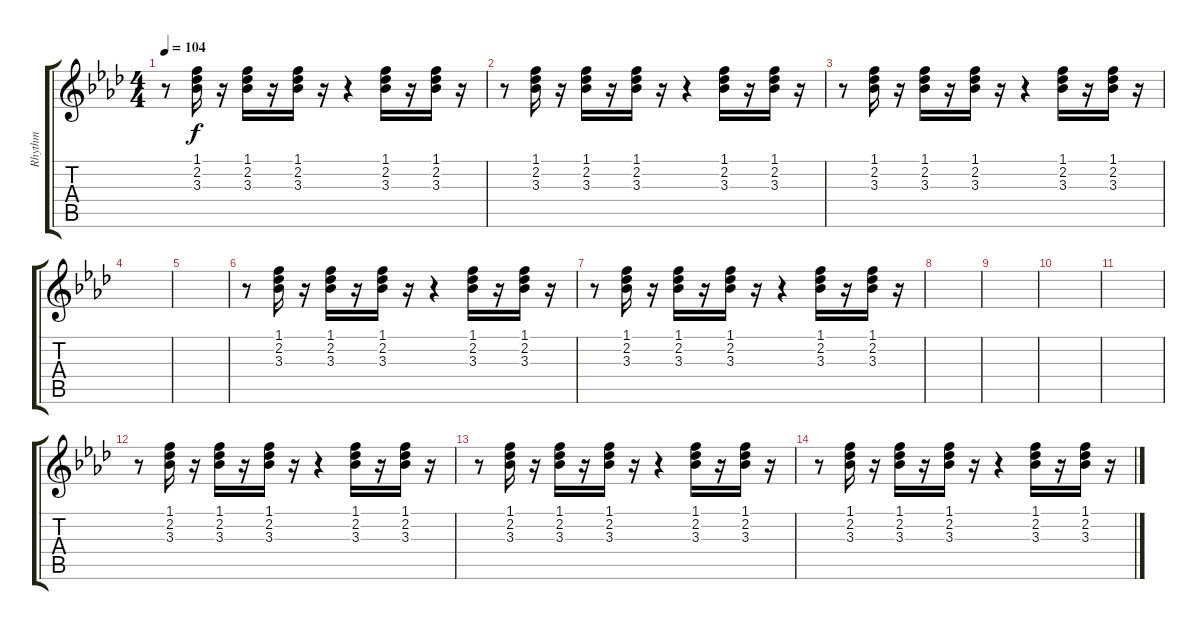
\track ("Rhythm" "Rhythm") {instrument electricguitarjazz}
\staff {score tabs}
\tuning (E4 B3 G3 D3 A2 E2) {hide}
\ts (4 4)
\tempo 104
\clef g2
\ks ab
r.8{dy f} (1.1 2.2 3.3).16 r.16 (1.1 2.2 3.3).16 r.16 (1.1 2.2 3.3).16 r.16 r.4 (1.1 2.2 3.3).16 r.16 (1.1 2.2 3.3).16 r.16 |
r.8 (1.1 2.2 3.3).16 r.16 (1.1 2.2 3.3).16 r.16 (1.1 2.2 3.3).16 r.16 r.4 (1.1 2.2 3.3).16 r.16 (1.1 2.2 3.3).16 r.16 |
r.8 (1.1 2.2 3.3).16 r.16 (1.1 2.2 3.3).16 r.16 (1.1 2.2 3.3).16 r.16 r.4 (1.1 2.2 3.3).16 r.16 (1.1 2.2 3.3).16 r.16 |
|
|
r.8 (1.1 2.2 3.3).16 r.16 (1.1 2.2 3.3).16 r.16 (1.1 2.2 3.3).16 r.16 r.4 (1.1 2.2 3.3).16 r.16 (1.1 2.2 3.3).16 r.16 |
r.8 (1.1 2.2 3.3).16 r.16 (1.1 2.2 3.3).16 r.16 (1.1 2.2 3.3).16 r.16 r.4 (1.1 2.2 3.3).16 r.16 (1.1 2.2 3.3).16 r.16 |
|
|
|
|
r.8 (1.1 2.2 3.3).16 r.16 (1.1 2.2 3.3).16 r.16 (1.1 2.2 3.3).16 r.16 r.4 (1.1 2.2 3.3).16 r.16 (1.1 2.2 3.3).16 r.16 |
r.8 (1.1 2.2 3.3).16 r.16 (1.1 2.2 3.3).16 r.16 (1.1 2.2 3.3).16 r.16 r.4 (1.1 2.2 3.3).16 r.16 (1.1 2.2 3.3).16 r.16 |
r.8 (1.1 2.2 3.3).16 r.16 (1.1 2.2 3.3).16 r.16 (1.1 2.2 3.3).16 r.16 r.4 (1.1 2.2 3.3).16 r.16 (1.1 2.2 3.3).16 r.16
